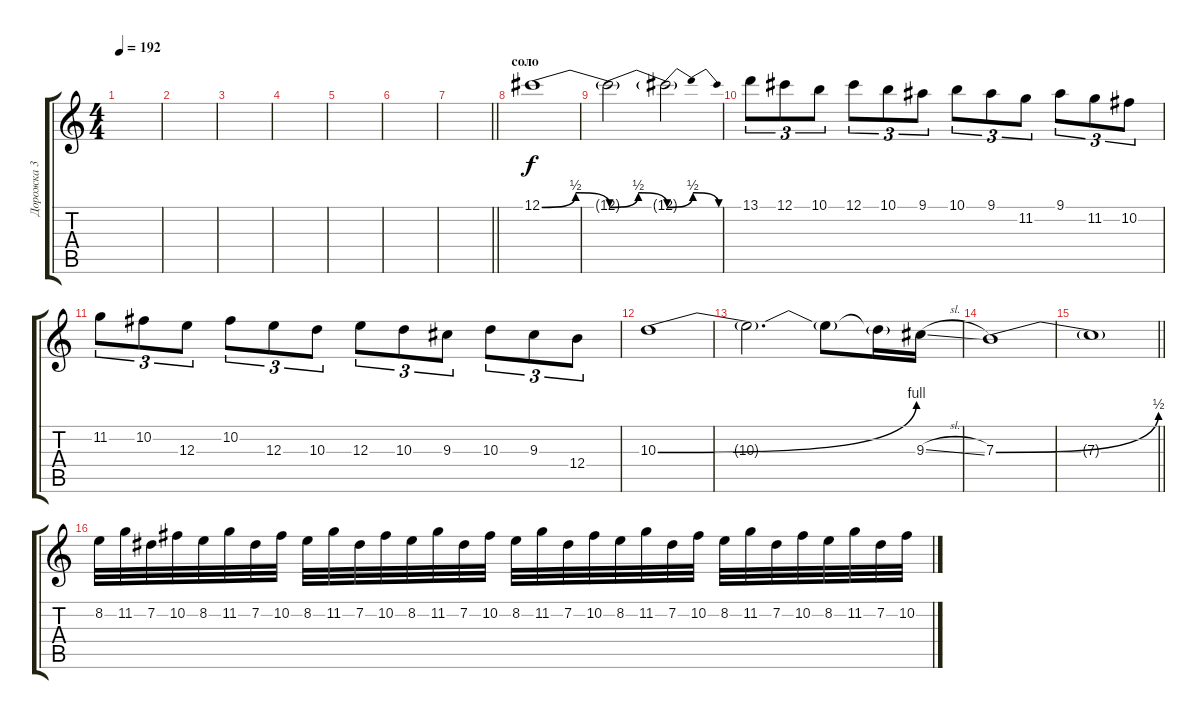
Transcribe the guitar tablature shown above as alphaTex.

\track ("Дорожка 3" "Дорожка 3") {instrument overdrivenguitar}
\staff {score tabs}
\tuning (Db4 Ab3 E3 B2 Gb2 B1) {hide}
\ts (4 4)
\tempo 192
\clef g2
\ks c
|
|
|
|
|
|
\barLineRight lightlight
|
\section ("" "соло")
12.1{be (bendrelease 0 0 15 2 44 2 60 0)}.1 |
12.1{be (bendrelease 0 0 15 2 46 2 60 0) t}.2 12.1{be (bendrelease 0 0 15 2 45 2 60 0) t}.2 |
13.1.8{tu (3 2)} 12.1.8{tu (3 2)} 10.1.8{tu (3 2)} 12.1.8{tu (3 2)} 10.1.8{tu (3 2)} 9.1.8{tu (3 2)} 10.1.8{tu (3 2)} 9.1.8{tu (3 2)} 11.2.8{tu (3 2)} 9.1.8{tu (3 2)} 11.2.8{tu (3 2)} 10.2.8{tu (3 2)} |
11.2.8{tu (3 2)} 10.2.8{tu (3 2)} 12.3.8{tu (3 2)} 10.2.8{tu (3 2)} 12.3.8{tu (3 2)} 10.3.8{tu (3 2)} 12.3.8{tu (3 2)} 10.3.8{tu (3 2)} 9.3.8{tu (3 2)} 10.3.8{tu (3 2)} 9.3.8{tu (3 2)} 12.4.8{tu (3 2)} |
10.3{be (bend 0 0 60 4)}.1 |
10.3{t}.2{d} 10.3{t}.8 10.3{t}.16 9.3{sl}.16 |
7.3{be (bend 0 0 60 2)}.1 |
\barLineRight lightlight
7.3{t}.1 |
8.2.32 11.2.32 7.2.32 10.2.32 8.2.32 11.2.32 7.2.32 10.2.32 8.2.32 11.2.32 7.2.32 10.2.32 8.2.32 11.2.32 7.2.32 10.2.32 8.2.32 11.2.32 7.2.32 10.2.32 8.2.32 11.2.32 7.2.32 10.2.32 8.2.32 11.2.32 7.2.32 10.2.32 8.2.32 11.2.32 7.2.32 10.2.32
